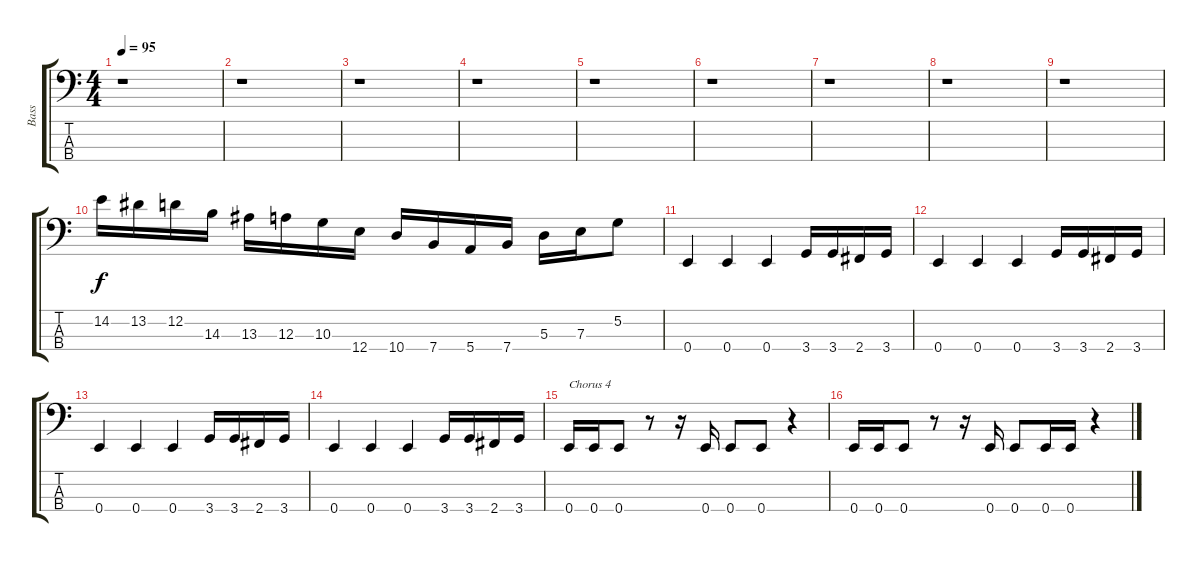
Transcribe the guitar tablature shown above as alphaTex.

\track ("Bass" "Bass") {instrument electricbassfinger}
\staff {score tabs}
\tuning (G2 D2 A1 E1) {hide}
\ts (4 4)
\tempo 95
\clef f4
\ks c
r.1{dy f} |
r.1 |
r.1 |
r.1 |
r.1 |
r.1 |
r.1 |
r.1 |
r.1 |
14.2.16 13.2.16 12.2.16 14.3.16 13.3.16 12.3.16 10.3.16 12.4.16 10.4.16 7.4.16 5.4.16 7.4.16 5.3.16 7.3.16 5.2.8 |
0.4.4 0.4.4 0.4.4 3.4.16 3.4.16 2.4.16 3.4.16 |
0.4.4 0.4.4 0.4.4 3.4.16 3.4.16 2.4.16 3.4.16 |
0.4.4 0.4.4 0.4.4 3.4.16 3.4.16 2.4.16 3.4.16 |
0.4.4 0.4.4 0.4.4 3.4.16 3.4.16 2.4.16 3.4.16 |
0.4.16{txt "Chorus 4"} 0.4.16 0.4.8 r.8 r.16 0.4.16 0.4.8 0.4.8 r.4 |
0.4.16 0.4.16 0.4.8 r.8 r.16 0.4.16 0.4.8 0.4.16 0.4.16 r.4
